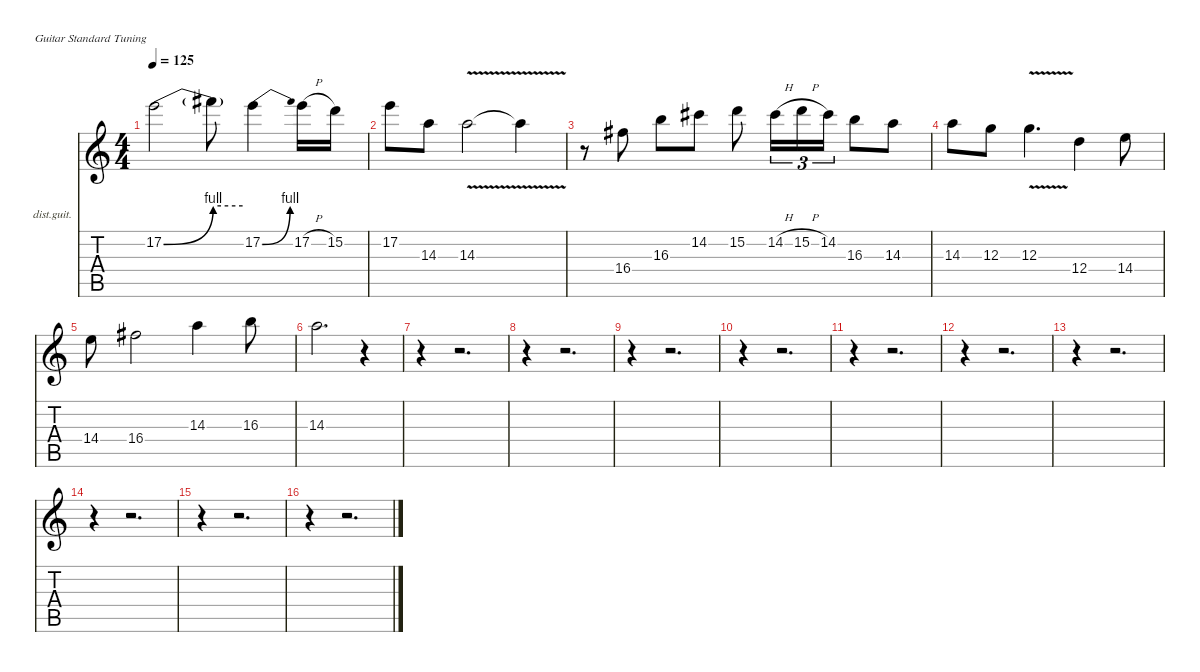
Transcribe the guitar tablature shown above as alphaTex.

\defaultSystemsLayout 4
\hideDynamics
\bracketExtendMode nobrackets
\firstSystemTrackNameOrientation horizontal
\otherSystemsTrackNameOrientation horizontal
\track ("Vinnie Moore" "dist.guit.") {instrument distortionguitar}
\staff {score tabs}
\tuning (E4 B3 G3 D3 A2 E2)
\ts (4 4)
\tempo 125
\clef g2
\ks c
17.2{be (bend 0 0 60 4)}.2{dy f} 17.2{be (hold 0 4 60 4) t}.8 17.2{be (bend 0 0 30 4)}.4 17.2{h}.16 15.2.16 |
17.2.8 14.3.8 14.3{v}.2 14.3{v t}.4 |
r.8 16.4{acc #}.8 16.3.8 14.2{acc #}.8 15.2.8 14.2{h acc #}.16{tu (3 2)} 15.2{h}.16{tu (3 2)} 14.2{acc #}.16{tu (3 2)} 16.3.8 14.3.8 |
14.3.8 12.3.8 12.3{v}.4{d} 12.4.4 14.4.8 |
14.4.8 16.4{acc #}.2 14.3.4 16.3.8 |
14.3.2{d} r.4 |
r.4 r.2{d} |
r.4 r.2{d} |
r.4 r.2{d} |
r.4 r.2{d} |
r.4 r.2{d} |
r.4 r.2{d} |
r.4 r.2{d} |
r.4 r.2{d} |
r.4 r.2{d} |
r.4 r.2{d}
